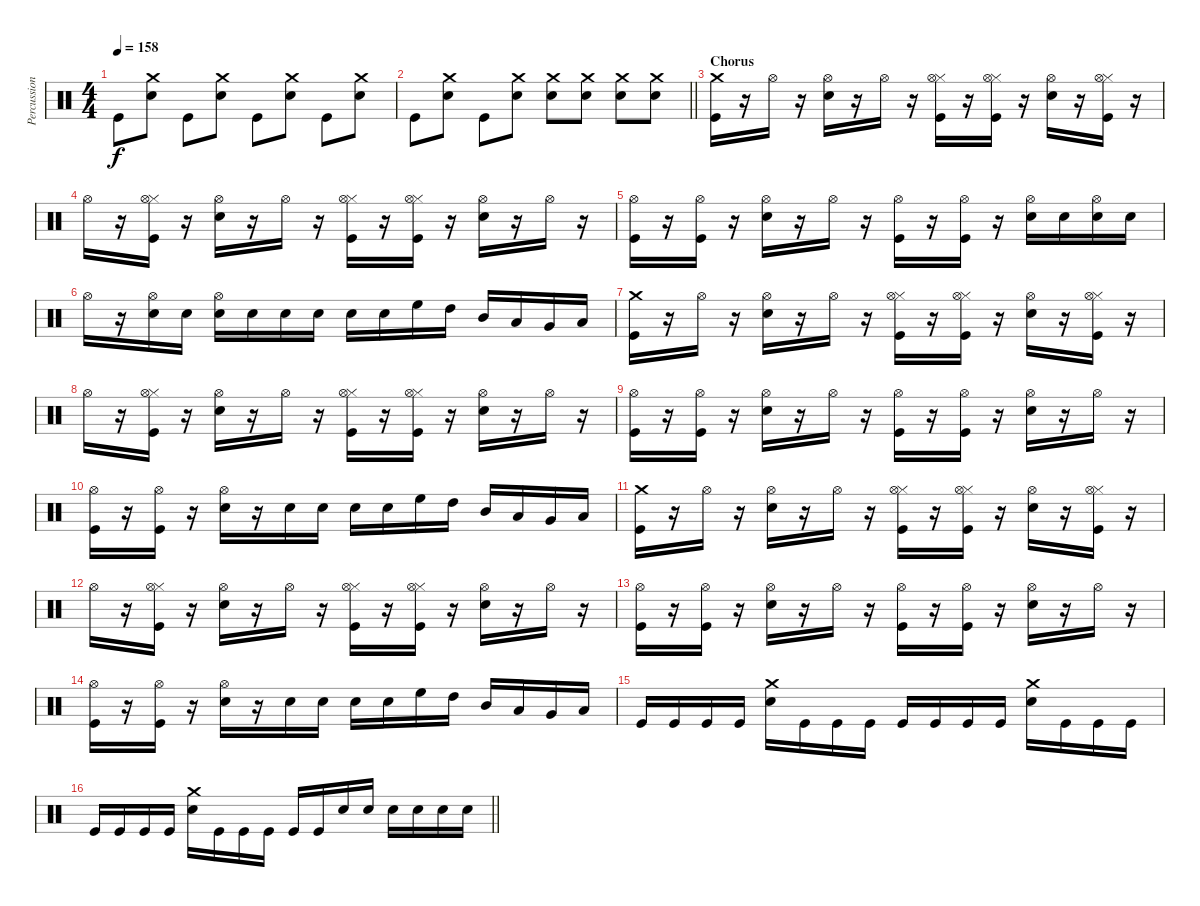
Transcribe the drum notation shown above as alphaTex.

\track ("Percussion" "Percussion") {instrument percussion}
\staff {score}
\articulation defaults
\ts (4 4)
\tempo 158
\clef neutral
\ks c "Kick (hit)".8{dy f}
("Crash medium (hit)" "Snare (hit) 2").8 "Kick (hit)".8 ("Crash medium (hit)" "Snare (hit) 2").8 "Kick (hit)".8 ("Crash medium (hit)" "Snare (hit) 2").8 "Kick (hit)".8 ("Crash medium (hit)" "Snare (hit) 2").8 |
\barLineRight lightlight "Kick (hit)".8
("Crash medium (hit)" "Snare (hit) 2").8 "Kick (hit)".8 ("Crash medium (hit)" "Snare (hit) 2").8 ("Crash medium (hit)" "Snare (hit) 2").8 ("Crash medium (hit)" "Snare (hit) 2").8 ("Crash medium (hit)" "Snare (hit) 2").8 ("Crash medium (hit)" "Snare (hit) 2").8 |
\section ("" "Chorus")
("Kick (hit)" "Crash medium (hit)").16 r.16 "Hi-Hat (open)".16 r.16 ("Hi-Hat (open)" "Snare (hit) 2").16 r.16 "Hi-Hat (open)".16 r.16 ("Kick (hit)" "Hi-Hat (closed)" "Hi-Hat (open)").16 r.16 ("Kick (hit)" "Hi-Hat (closed)" "Hi-Hat (open)").16 r.16 ("Hi-Hat (open)" "Snare (hit) 2").16 r.16 ("Kick (hit)" "Hi-Hat (closed)" "Hi-Hat (open)").16 r.16 |
"Hi-Hat (open)".16 r.16 ("Kick (hit)" "Hi-Hat (closed)" "Hi-Hat (open)").16 r.16 ("Hi-Hat (open)" "Snare (hit) 2").16 r.16 "Hi-Hat (open)".16 r.16 ("Kick (hit)" "Hi-Hat (closed)" "Hi-Hat (open)").16 r.16 ("Kick (hit)" "Hi-Hat (closed)" "Hi-Hat (open)").16 r.16 ("Hi-Hat (open)" "Snare (hit) 2").16 r.16 "Hi-Hat (open)".16 r.16 |
("Kick (hit)" "Hi-Hat (open)").16 r.16 ("Kick (hit)" "Hi-Hat (open)").16 r.16 ("Snare (hit) 2" "Hi-Hat (open)").16 r.16 "Hi-Hat (open)".16 r.16 ("Kick (hit)" "Hi-Hat (open)").16 r.16 ("Kick (hit)" "Hi-Hat (open)").16 r.16 ("Snare (hit) 2" "Hi-Hat (open)").16 "Snare (hit) 2".16 ("Snare (hit) 2" "Hi-Hat (open)").16 "Snare (hit) 2".16 |
"Hi-Hat (open)".16 r.16 ("Snare (hit) 2" "Hi-Hat (open)").16 "Snare (hit) 2".16 ("Snare (hit) 2" "Hi-Hat (open)").16 "Snare (hit) 2".16 "Snare (hit) 2".16 "Snare (hit) 2".16 "Snare (hit) 2".16 "Snare (hit) 2".16 "High Floor Tom (hit)".16 "High Tom (hit)".16 "Mid Tom (hit)".16 "Low Tom (hit)".16 "Very Low Tom (hit)".16 "Low Floor Tom (hit)".16 |
("Kick (hit)" "Crash medium (hit)").16 r.16 "Hi-Hat (open)".16 r.16 ("Hi-Hat (open)" "Snare (hit) 2").16 r.16 "Hi-Hat (open)".16 r.16 ("Kick (hit)" "Hi-Hat (closed)" "Hi-Hat (open)").16 r.16 ("Kick (hit)" "Hi-Hat (closed)" "Hi-Hat (open)").16 r.16 ("Hi-Hat (open)" "Snare (hit) 2").16 r.16 ("Kick (hit)" "Hi-Hat (closed)" "Hi-Hat (open)").16 r.16 |
"Hi-Hat (open)".16 r.16 ("Kick (hit)" "Hi-Hat (closed)" "Hi-Hat (open)").16 r.16 ("Hi-Hat (open)" "Snare (hit) 2").16 r.16 "Hi-Hat (open)".16 r.16 ("Kick (hit)" "Hi-Hat (closed)" "Hi-Hat (open)").16 r.16 ("Kick (hit)" "Hi-Hat (closed)" "Hi-Hat (open)").16 r.16 ("Hi-Hat (open)" "Snare (hit) 2").16 r.16 "Hi-Hat (open)".16 r.16 |
("Kick (hit)" "Hi-Hat (open)").16 r.16 ("Kick (hit)" "Hi-Hat (open)").16 r.16 ("Snare (hit) 2" "Hi-Hat (open)").16 r.16 "Hi-Hat (open)".16 r.16 ("Kick (hit)" "Hi-Hat (open)").16 r.16 ("Kick (hit)" "Hi-Hat (open)").16 r.16 ("Snare (hit) 2" "Hi-Hat (open)").16 r.16 "Hi-Hat (open)".16 r.16 |
("Kick (hit)" "Hi-Hat (open)").16 r.16 ("Kick (hit)" "Hi-Hat (open)").16 r.16 ("Snare (hit) 2" "Hi-Hat (open)").16 r.16 "Snare (hit) 2".16 "Snare (hit) 2".16 "Snare (hit) 2".16 "Snare (hit) 2".16 "High Floor Tom (hit)".16 "High Tom (hit)".16 "Mid Tom (hit)".16 "Low Tom (hit)".16 "Very Low Tom (hit)".16 "Low Floor Tom (hit)".16 |
("Kick (hit)" "Crash medium (hit)").16 r.16 "Hi-Hat (open)".16 r.16 ("Hi-Hat (open)" "Snare (hit) 2").16 r.16 "Hi-Hat (open)".16 r.16 ("Kick (hit)" "Hi-Hat (closed)" "Hi-Hat (open)").16 r.16 ("Kick (hit)" "Hi-Hat (closed)" "Hi-Hat (open)").16 r.16 ("Hi-Hat (open)" "Snare (hit) 2").16 r.16 ("Kick (hit)" "Hi-Hat (closed)" "Hi-Hat (open)").16 r.16 |
"Hi-Hat (open)".16 r.16 ("Kick (hit)" "Hi-Hat (closed)" "Hi-Hat (open)").16 r.16 ("Hi-Hat (open)" "Snare (hit) 2").16 r.16 "Hi-Hat (open)".16 r.16 ("Kick (hit)" "Hi-Hat (closed)" "Hi-Hat (open)").16 r.16 ("Kick (hit)" "Hi-Hat (closed)" "Hi-Hat (open)").16 r.16 ("Hi-Hat (open)" "Snare (hit) 2").16 r.16 "Hi-Hat (open)".16 r.16 |
("Kick (hit)" "Hi-Hat (open)").16 r.16 ("Kick (hit)" "Hi-Hat (open)").16 r.16 ("Snare (hit) 2" "Hi-Hat (open)").16 r.16 "Hi-Hat (open)".16 r.16 ("Kick (hit)" "Hi-Hat (open)").16 r.16 ("Kick (hit)" "Hi-Hat (open)").16 r.16 ("Snare (hit) 2" "Hi-Hat (open)").16 r.16 "Hi-Hat (open)".16 r.16 |
("Kick (hit)" "Hi-Hat (open)").16 r.16 ("Kick (hit)" "Hi-Hat (open)").16 r.16 ("Snare (hit) 2" "Hi-Hat (open)").16 r.16 "Snare (hit) 2".16 "Snare (hit) 2".16 "Snare (hit) 2".16 "Snare (hit) 2".16 "High Floor Tom (hit)".16 "High Tom (hit)".16 "Mid Tom (hit)".16 "Low Tom (hit)".16 "Very Low Tom (hit)".16 "Low Floor Tom (hit)".16 |
"Kick (hit)".16 "Kick (hit)".16 "Kick (hit)".16 "Kick (hit)".16 ("Snare (hit) 2" "Crash medium (hit)").16 "Kick (hit)".16 "Kick (hit)".16 "Kick (hit)".16 "Kick (hit)".16 "Kick (hit)".16 "Kick (hit)".16 "Kick (hit)".16 ("Snare (hit) 2" "Crash medium (hit)").16 "Kick (hit)".16 "Kick (hit)".16 "Kick (hit)".16 |
\barLineRight lightlight "Kick (hit)".16 "Kick (hit)".16 "Kick (hit)".16 "Kick (hit)".16
("Snare (hit) 2" "Crash medium (hit)").16 "Kick (hit)".16 "Kick (hit)".16 "Kick (hit)".16 "Kick (hit)".16 "Kick (hit)".16 "Snare (hit) 2".16 "Snare (hit) 2".16 "Snare (hit) 2".16 "Snare (hit) 2".16 "Snare (hit) 2".16 "Snare (hit) 2".16
